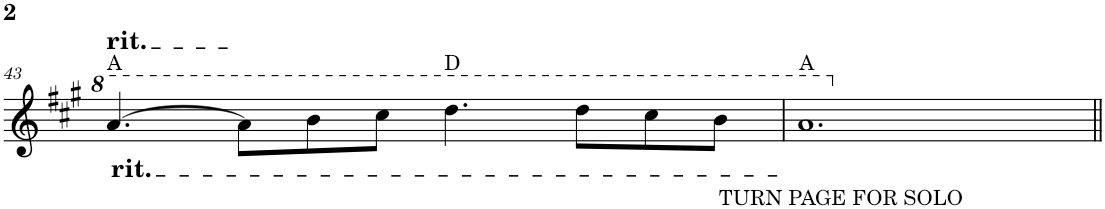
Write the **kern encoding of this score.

**kern	**harte
*part1	*part1
*staff1	*
*I"Piano	*
*I'Pno.	*
!!LO:PB:g=z
*clefG2	*
*k[f#c#g#]	*
*M12/8	*
=43	=43
!LO:TX:a:t=rit.	!
!LO:TX:b:t=rit.	!
[4.aa/	A:maj
8aa\L]	.
8bb\	.
8ccc#\J	.
4.ddd\	D:maj
8ddd\L	.
8ccc#\	.
8bb\J	.
=44	=44
!LO:TX:b:t=TURN PAGE FOR SOLO	!
1.aa	A:maj
=||	=||
*-	*-
